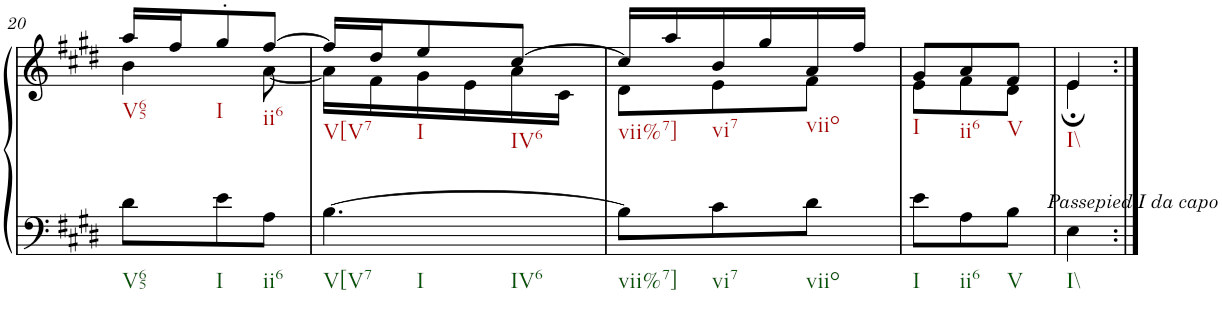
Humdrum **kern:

**kern	**kern
*part1	*part1
*staff2	*staff1
*I"unbenannt9	*
!!LO:PB:g=z
*clefF4	*clefG2
*k[f#c#g#d#]	*k[f#c#g#d#]
*M3/8	*M3/8
=20	=20
*	*^
8d#\L	16aa/LL	4b\
.	16ff#/J	.
8e\	8gg#'/	.
8A\J	[8ff#/J	[8a\
=21	=21	=21
[4.B\	16ff#/LL]	16a\LL]
.	16dd#/J	16f#\
.	8ee/	16g#\
.	.	16e\
.	[8cc#/J	16a\
.	.	16c#\JJ
=22	=22	=22
8B\L]	16cc#/LL]	8d#\L
.	16aa/	.
8c#\	16b/	8e\
.	16gg#/	.
8d#\J	16a/	8f#\J
.	16ff#/JJ	.
=23	=23	=23
8e\L	8g#/L	8e\L
8A\	8a/	8f#\
8B\J	8f#/J	8d#\J
=24	=24	=24
!	!LO:TX:b:i:t=Passepied I da capo	!
4E\	4e/	4e;\
*	*v	*v
=:|!	=:|!
*-	*-
